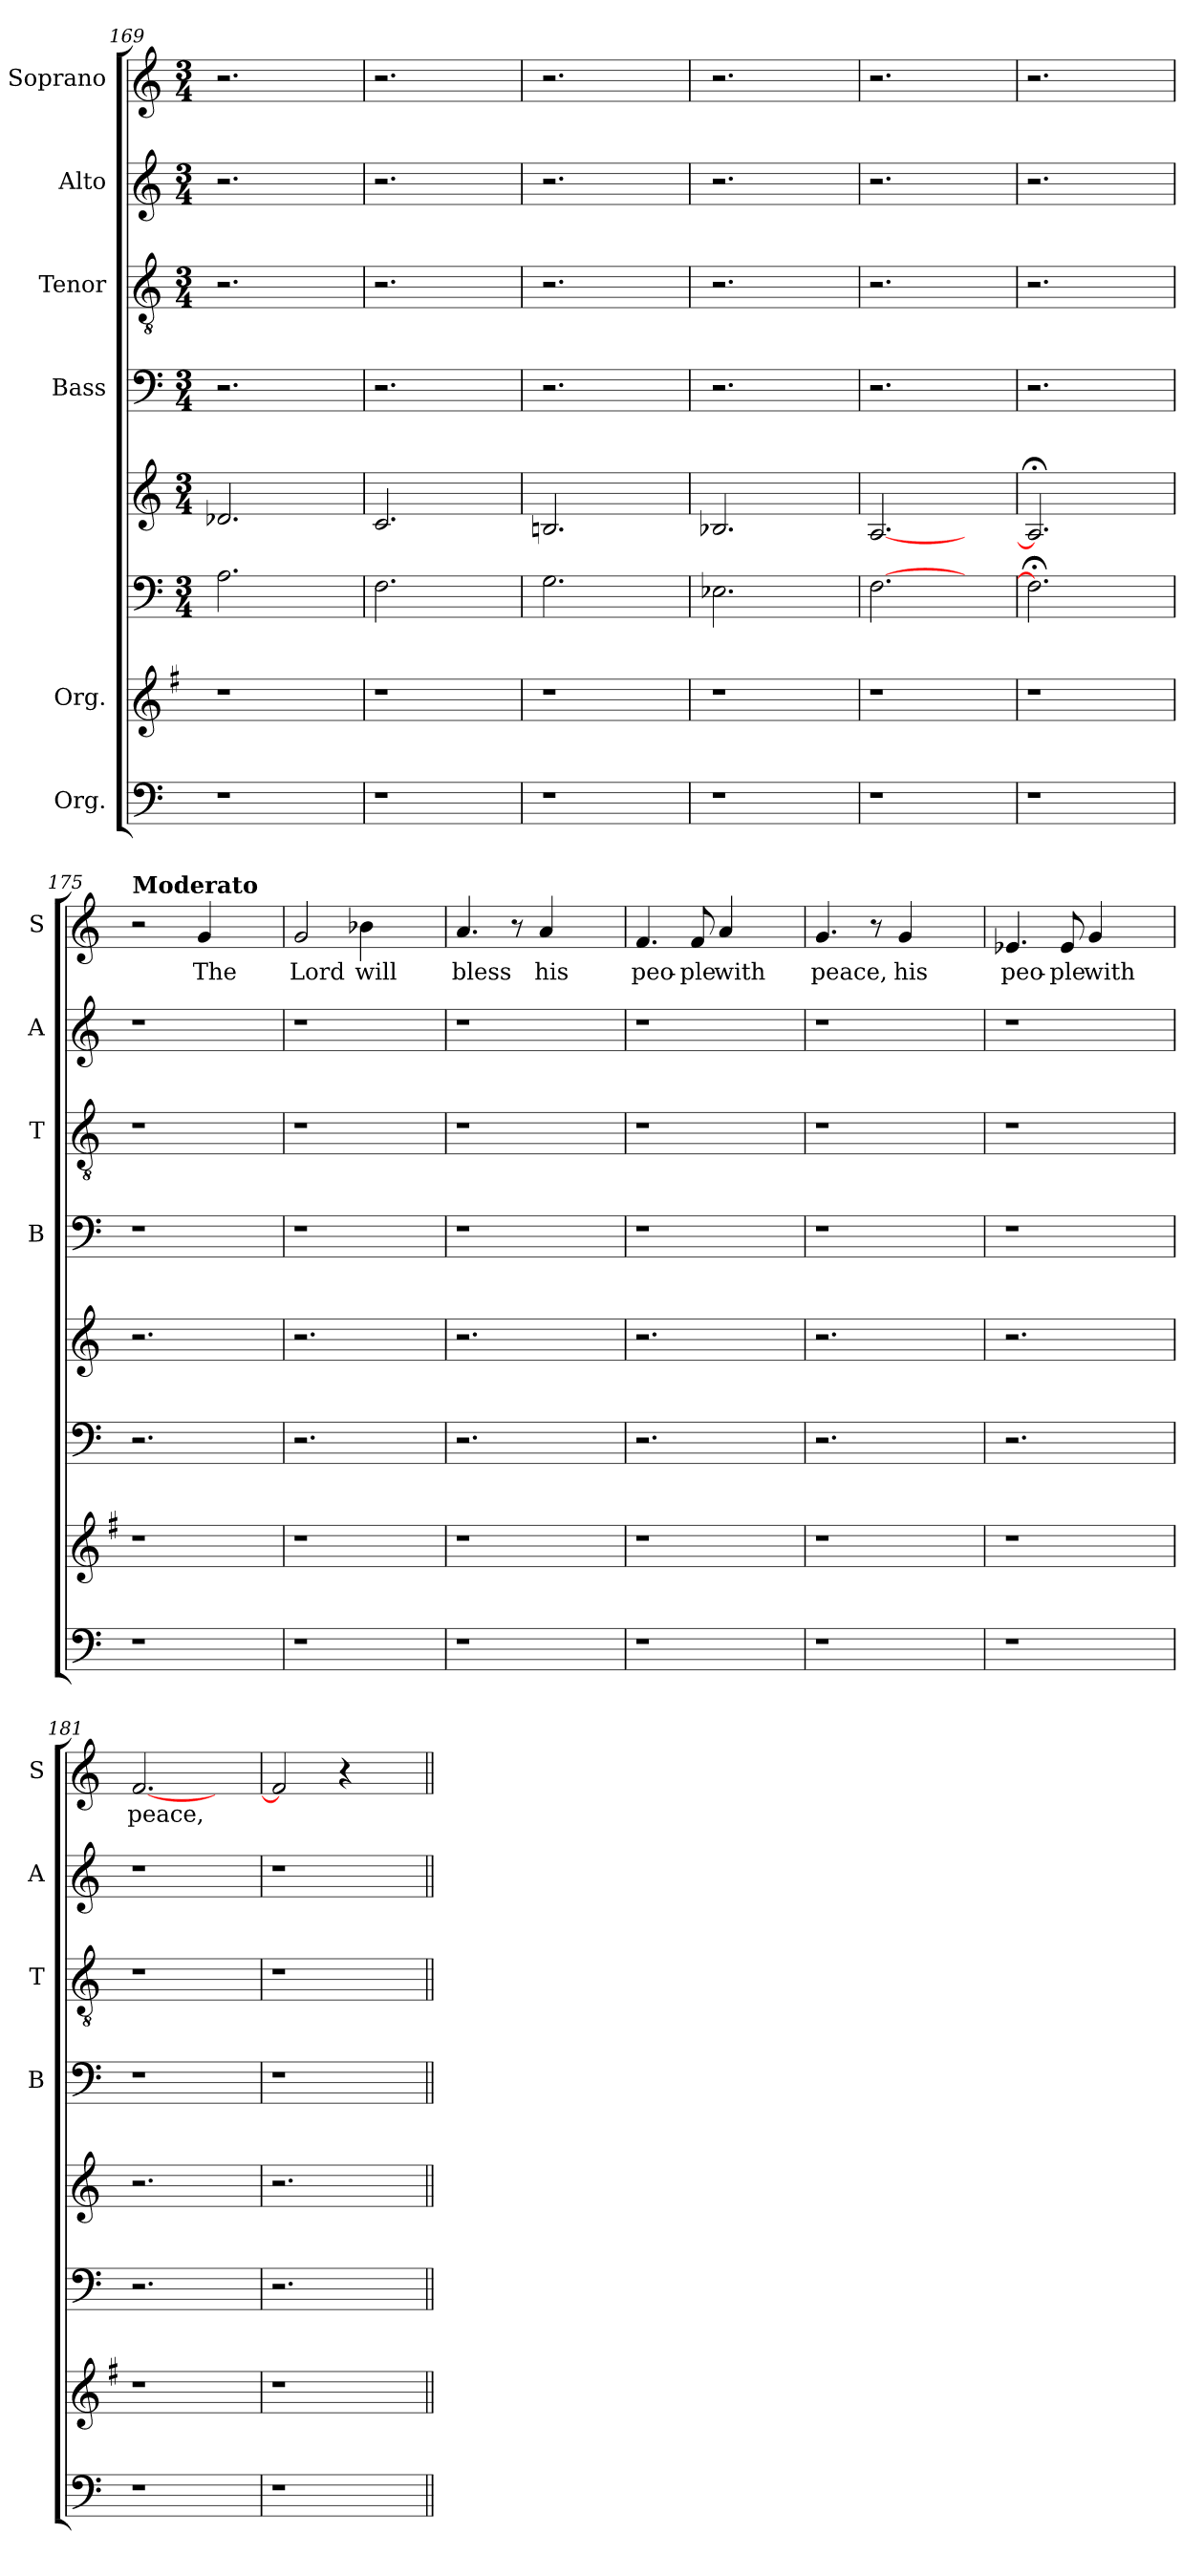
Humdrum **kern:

**kern	**kern	**kern	**kern	**kern	**kern	**kern	**kern	**text
*part8	*part7	*part6	*part5	*part4	*part3	*part2	*part1	*part1
*staff8	*staff7	*staff6	*staff5	*staff4	*staff3	*staff2	*staff1	*staff1
*I"Org.	*I"Org.	*	*	*I"Bass	*I"Tenor	*I"Alto	*I"Soprano	*
*	*	*	*	*I'B	*I'T	*I'A	*I'S	*
*clefF4	*clefG2	*clefF4	*clefG2	*clefF4	*clefGv2	*clefG2	*clefG2	*
*k[]	*k[f#]	*k[]	*k[]	*k[]	*k[]	*k[]	*k[]	*
*C:	*G:	*C:	*C:	*C:	*C:	*C:	*C:	*
*	*	*M3/4	*M3/4	*M3/4	*M3/4	*M3/4	*M3/4	*
=169	=169	=169	=169	=169	=169	=169	=169	=169
1r	1r	2.A\	2.d-X/	2.r	2.r	2.r	2.r	.
.	.	4ryy	4ryy	4ryy	4ryy	4ryy	4ryy	.
=170	=170	=170	=170	=170	=170	=170	=170	=170
1r	1r	2.F\	2.c/	2.r	2.r	2.r	2.r	.
.	.	4ryy	4ryy	4ryy	4ryy	4ryy	4ryy	.
=171	=171	=171	=171	=171	=171	=171	=171	=171
1r	1r	2.G\	2.Bn/	2.r	2.r	2.r	2.r	.
.	.	4ryy	4ryy	4ryy	4ryy	4ryy	4ryy	.
=172	=172	=172	=172	=172	=172	=172	=172	=172
1r	1r	2.E-X\	2.B-X/	2.r	2.r	2.r	2.r	.
.	.	4ryy	4ryy	4ryy	4ryy	4ryy	4ryy	.
=173	=173	=173	=173	=173	=173	=173	=173	=173
1r	1r	[>2.F\	[<2.A/	2.r	2.r	2.r	2.r	.
.	.	4ryy	4ryy	4ryy	4ryy	4ryy	4ryy	.
=174	=174	=174	=174	=174	=174	=174	=174	=174
1r	1r	2.F;<\]	2.A;/]	2.r	2.r	2.r	2.r	.
.	.	4ryy	4ryy	4ryy	4ryy	4ryy	4ryy	.
!!LO:PB:g=z
=175	=175	=175	=175	=175	=175	=175	=175	=175
*	*	*	*	*	*	*	*MM110	*
!	!	!	!	!	!	!	!LO:TX:a:B:t=Moderato	!
!	!	!	!	!LO:N:vis=1	!LO:N:vis=1	!LO:N:vis=1	!	!
1r	1r	2.r	2.r	2.r	2.r	2.r	2r	.
!	!	!	!	!	!	!	!	!LO:LY:b
.	.	.	.	.	.	.	4g/	The
.	.	4ryy	4ryy	4ryy	4ryy	4ryy	4ryy	.
=176	=176	=176	=176	=176	=176	=176	=176	=176
!	!	!	!	!LO:N:vis=1	!LO:N:vis=1	!LO:N:vis=1	!	!LO:LY:b
1r	1r	2.r	2.r	2.r	2.r	2.r	2g/	Lord
!	!	!	!	!	!	!	!	!LO:LY:b
.	.	.	.	.	.	.	4b-X\	will
.	.	4ryy	4ryy	4ryy	4ryy	4ryy	4ryy	.
=177	=177	=177	=177	=177	=177	=177	=177	=177
!	!	!	!	!LO:N:vis=1	!LO:N:vis=1	!LO:N:vis=1	!	!LO:LY:b
1r	1r	2.r	2.r	2.r	2.r	2.r	4.a/	bless
.	.	.	.	.	.	.	8r	.
!	!	!	!	!	!	!	!	!LO:LY:b
.	.	.	.	.	.	.	4a/	his
.	.	4ryy	4ryy	4ryy	4ryy	4ryy	4ryy	.
=178	=178	=178	=178	=178	=178	=178	=178	=178
!	!	!	!	!LO:N:vis=1	!LO:N:vis=1	!LO:N:vis=1	!	!LO:LY:b
1r	1r	2.r	2.r	2.r	2.r	2.r	4.f/	peo-
!	!	!	!	!	!	!	!	!LO:LY:b
.	.	.	.	.	.	.	8f/	-ple
!	!	!	!	!	!	!	!	!LO:LY:b
.	.	.	.	.	.	.	4a/	with
.	.	4ryy	4ryy	4ryy	4ryy	4ryy	4ryy	.
=179	=179	=179	=179	=179	=179	=179	=179	=179
!	!	!	!	!LO:N:vis=1	!LO:N:vis=1	!LO:N:vis=1	!	!LO:LY:b
1r	1r	2.r	2.r	2.r	2.r	2.r	4.g/	peace,
.	.	.	.	.	.	.	8r	.
!	!	!	!	!	!	!	!	!LO:LY:b
.	.	.	.	.	.	.	4g/	his
.	.	4ryy	4ryy	4ryy	4ryy	4ryy	4ryy	.
=180	=180	=180	=180	=180	=180	=180	=180	=180
!	!	!	!	!LO:N:vis=1	!LO:N:vis=1	!LO:N:vis=1	!	!LO:LY:b
1r	1r	2.r	2.r	2.r	2.r	2.r	4.e-X/	peo-
!	!	!	!	!	!	!	!	!LO:LY:b
.	.	.	.	.	.	.	8e-/	-ple
!	!	!	!	!	!	!	!	!LO:LY:b
.	.	.	.	.	.	.	4g/	with
.	.	4ryy	4ryy	4ryy	4ryy	4ryy	4ryy	.
=181	=181	=181	=181	=181	=181	=181	=181	=181
!	!	!	!	!LO:N:vis=1	!LO:N:vis=1	!LO:N:vis=1	!	!LO:LY:b
1r	1r	2.r	2.r	2.r	2.r	2.r	[<2.f/	peace,
.	.	4ryy	4ryy	4ryy	4ryy	4ryy	4ryy	.
!!LO:LB:g=z
=182	=182	=182	=182	=182	=182	=182	=182	=182
!	!	!	!	!LO:N:vis=1	!LO:N:vis=1	!LO:N:vis=1	!	!
1r	1r	2.r	2.r	2.r	2.r	2.r	2f/]	.
.	.	.	.	.	.	.	4r	.
.	.	4ryy	4ryy	4ryy	4ryy	4ryy	4ryy	.
=||	=||	=||	=||	=||	=||	=||	=||	=||
*-	*-	*-	*-	*-	*-	*-	*-	*-
